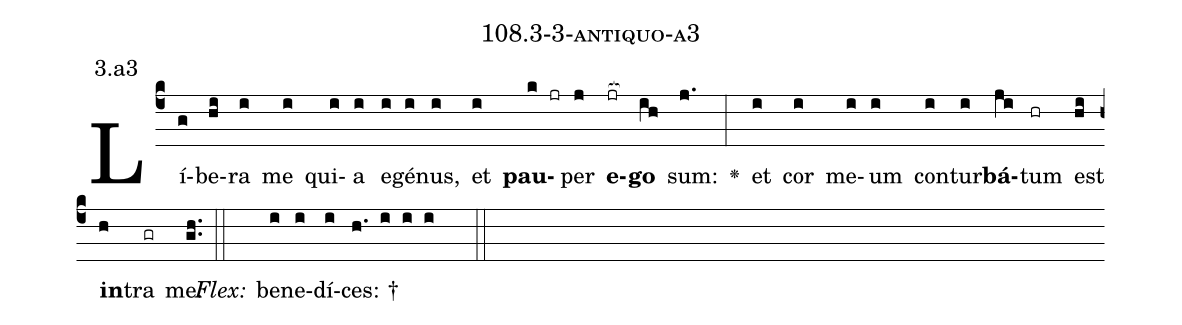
name: 108.3-3-antiquo-a3;
annotation: 3.a3;
%%
(c4)Lí(g)be(hi)ra(i) me(i) qui(i)a(i) e(i)gé(i)nus,(i) et(i) <b>pau</b>(k jr)per(j) <b>e</b>(jr[ocb:1{])<b>go</b>(ih[ocb:0}]) sum:(j.) <v>\greheightstar</v>(:) et(i) cor(i) me(i)um(i) con(i)tur(i)<b>bá</b>(ji)tum(hr) est(hi) <b>in</b>(h)tra(gr) me.(gh..) (::)
<i>Flex:</i>()  be(i)ne(i)dí(i)ces: †(h. i i i  ::)

%E(i) u(i) o(ji) u(hi) a(h) e.(gh..) (::)
